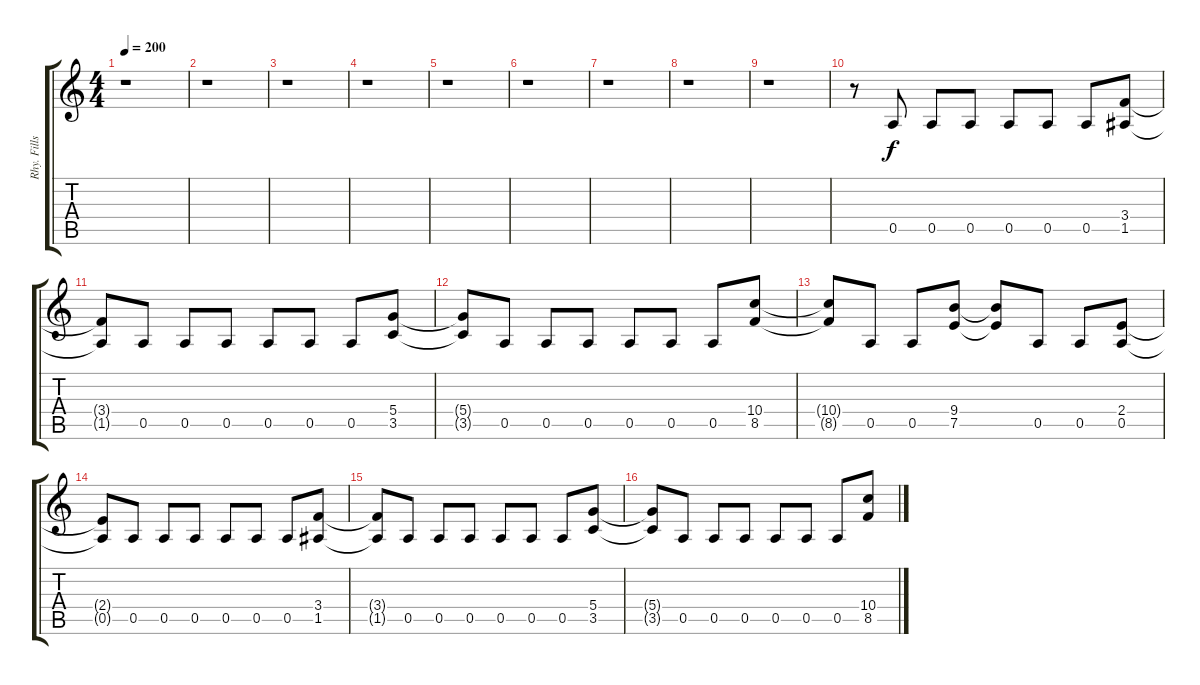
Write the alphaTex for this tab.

\track ("Rhy. Fills." "Rhy. Fills") {instrument distortionguitar}
\staff {score tabs}
\tuning (E4 B3 G3 D3 A2 E2) {hide}
\ts (4 4)
\tempo 200
\clef g2
\ks c
r.1{dy f} |
r.1 |
r.1 |
r.1 |
r.1 |
r.1 |
r.1 |
r.1 |
r.1 |
r.8 0.5.8 0.5.8 0.5.8 0.5.8 0.5.8 0.5.8 (3.4 1.5).8 |
(3.4{t} 1.5{t}).8 0.5.8 0.5.8 0.5.8 0.5.8 0.5.8 0.5.8 (5.4 3.5).8 |
(5.4{t} 3.5{t}).8 0.5.8 0.5.8 0.5.8 0.5.8 0.5.8 0.5.8 (10.4 8.5).8 |
(10.4{t} 8.5{t}).8 0.5.8 0.5.8 (9.4 7.5).8 (9.4{t} 7.5{t}).8 0.5.8 0.5.8 (2.4 0.5).8 |
(2.4{t} 0.5{t}).8 0.5.8 0.5.8 0.5.8 0.5.8 0.5.8 0.5.8 (3.4 1.5).8 |
(3.4{t} 1.5{t}).8 0.5.8 0.5.8 0.5.8 0.5.8 0.5.8 0.5.8 (5.4 3.5).8 |
(5.4{t} 3.5{t}).8 0.5.8 0.5.8 0.5.8 0.5.8 0.5.8 0.5.8 (10.4 8.5).8
